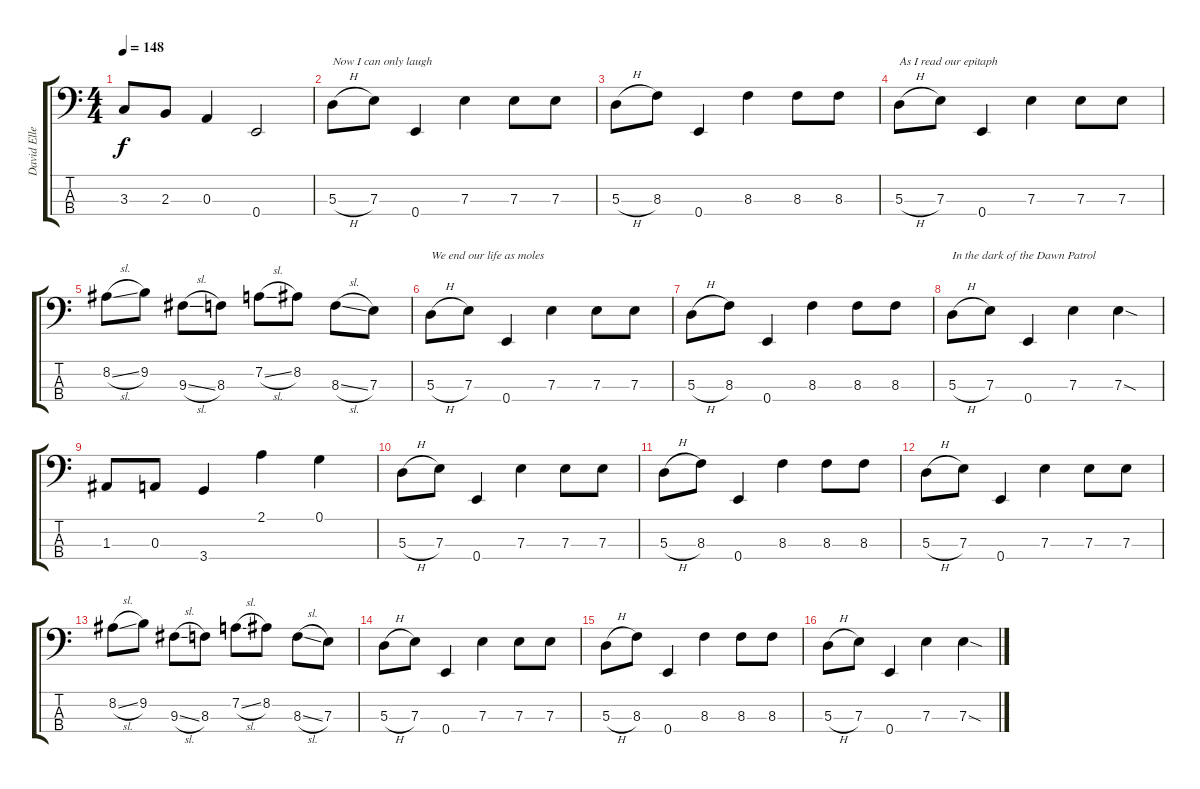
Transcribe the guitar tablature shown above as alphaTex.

\track ("David Ellefson" "David Elle") {instrument electricbassfinger}
\staff {score tabs}
\tuning (G2 D2 A1 E1) {hide}
\ts (4 4)
\tempo 148
\clef f4
\ks c
3.3.8{dy f} 2.3.8 0.3.4 0.4.2 |
5.3{h}.8{txt "Now I can only laugh"} 7.3.8 0.4.4 7.3.4 7.3.8 7.3.8 |
5.3{h}.8 8.3.8 0.4.4 8.3.4 8.3.8 8.3.8 |
5.3{h}.8{txt "As I read our epitaph"} 7.3.8 0.4.4 7.3.4 7.3.8 7.3.8 |
8.2{sl}.8 9.2.8 9.3{sl}.8 8.3.8 7.2{sl}.8 8.2.8 8.3{sl}.8 7.3.8 |
5.3{h}.8{txt "We end our life as moles"} 7.3.8 0.4.4 7.3.4 7.3.8 7.3.8 |
5.3{h}.8 8.3.8 0.4.4 8.3.4 8.3.8 8.3.8 |
5.3{h}.8{txt "In the dark of the Dawn Patrol"} 7.3.8 0.4.4 7.3.4 7.3{sod}.4 |
1.3.8 0.3.8 3.4.4 2.1.4 0.1.4 |
5.3{h}.8 7.3.8 0.4.4 7.3.4 7.3.8 7.3.8 |
5.3{h}.8 8.3.8 0.4.4 8.3.4 8.3.8 8.3.8 |
5.3{h}.8 7.3.8 0.4.4 7.3.4 7.3.8 7.3.8 |
8.2{sl}.8 9.2.8 9.3{sl}.8 8.3.8 7.2{sl}.8 8.2.8 8.3{sl}.8 7.3.8 |
5.3{h}.8 7.3.8 0.4.4 7.3.4 7.3.8 7.3.8 |
5.3{h}.8 8.3.8 0.4.4 8.3.4 8.3.8 8.3.8 |
5.3{h}.8 7.3.8 0.4.4 7.3.4 7.3{sod}.4
